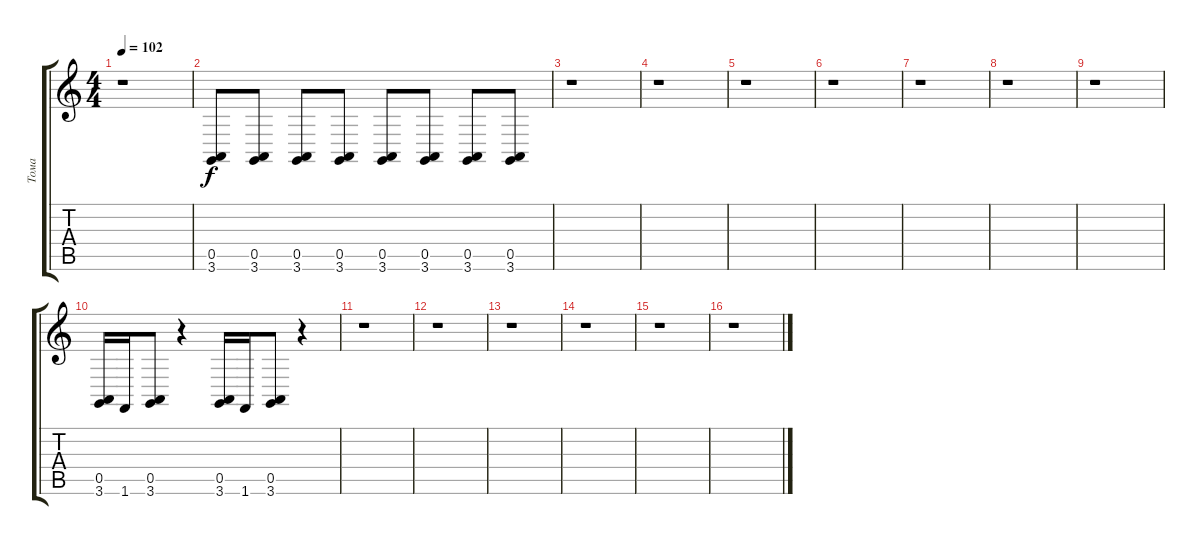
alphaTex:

\track ("Тома" "Тома") {instrument acousticgrandpiano}
\staff {score tabs}
\tuning (E4 B3 G3 D3 A2 E2) {hide}
\ts (4 4)
\tempo 102
\clef g2
\ks c
r.1{dy f} |
(0.5 3.6).8 (0.5 3.6).8 (0.5 3.6).8 (0.5 3.6).8 (0.5 3.6).8 (0.5 3.6).8 (0.5 3.6).8 (0.5 3.6).8 |
r.1 |
r.1 |
r.1 |
r.1 |
r.1 |
r.1 |
r.1 |
(0.5 3.6).16 1.6.16 (0.5 3.6).8 r.4 (0.5 3.6).16 1.6.16 (0.5 3.6).8 r.4 |
r.1 |
r.1 |
r.1 |
r.1 |
r.1 |
r.1
